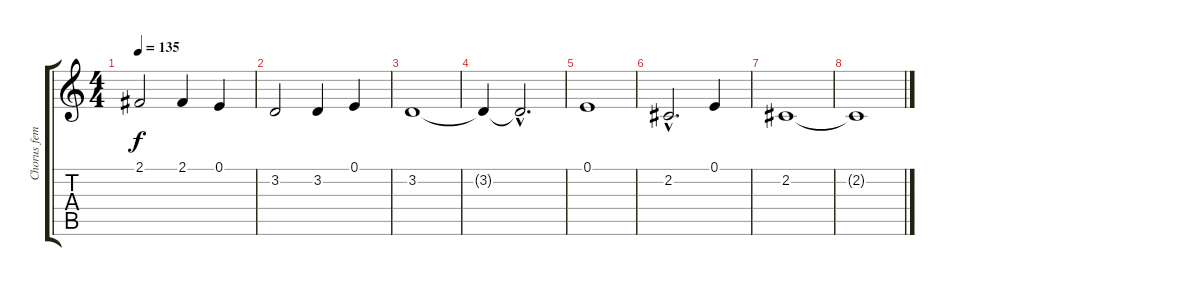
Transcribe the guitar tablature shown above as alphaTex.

\track ("Chorus female Voice" "Chorus fem") {instrument stringensemble1}
\staff {score tabs}
\tuning (E4 B3 G3 D3 A2 E2) {hide}
\ts (4 4)
\tempo 135
\clef g2
\ks c
2.1.2{dy f} 2.1.4 0.1.4 |
3.2.2 3.2.4 0.1.4 |
3.2.1 |
3.2{t}.4 3.2{hac t}.2{d} |
0.1.1 |
2.2{hac}.2{d} 0.1.4 |
2.2.1 |
2.2{t}.1
